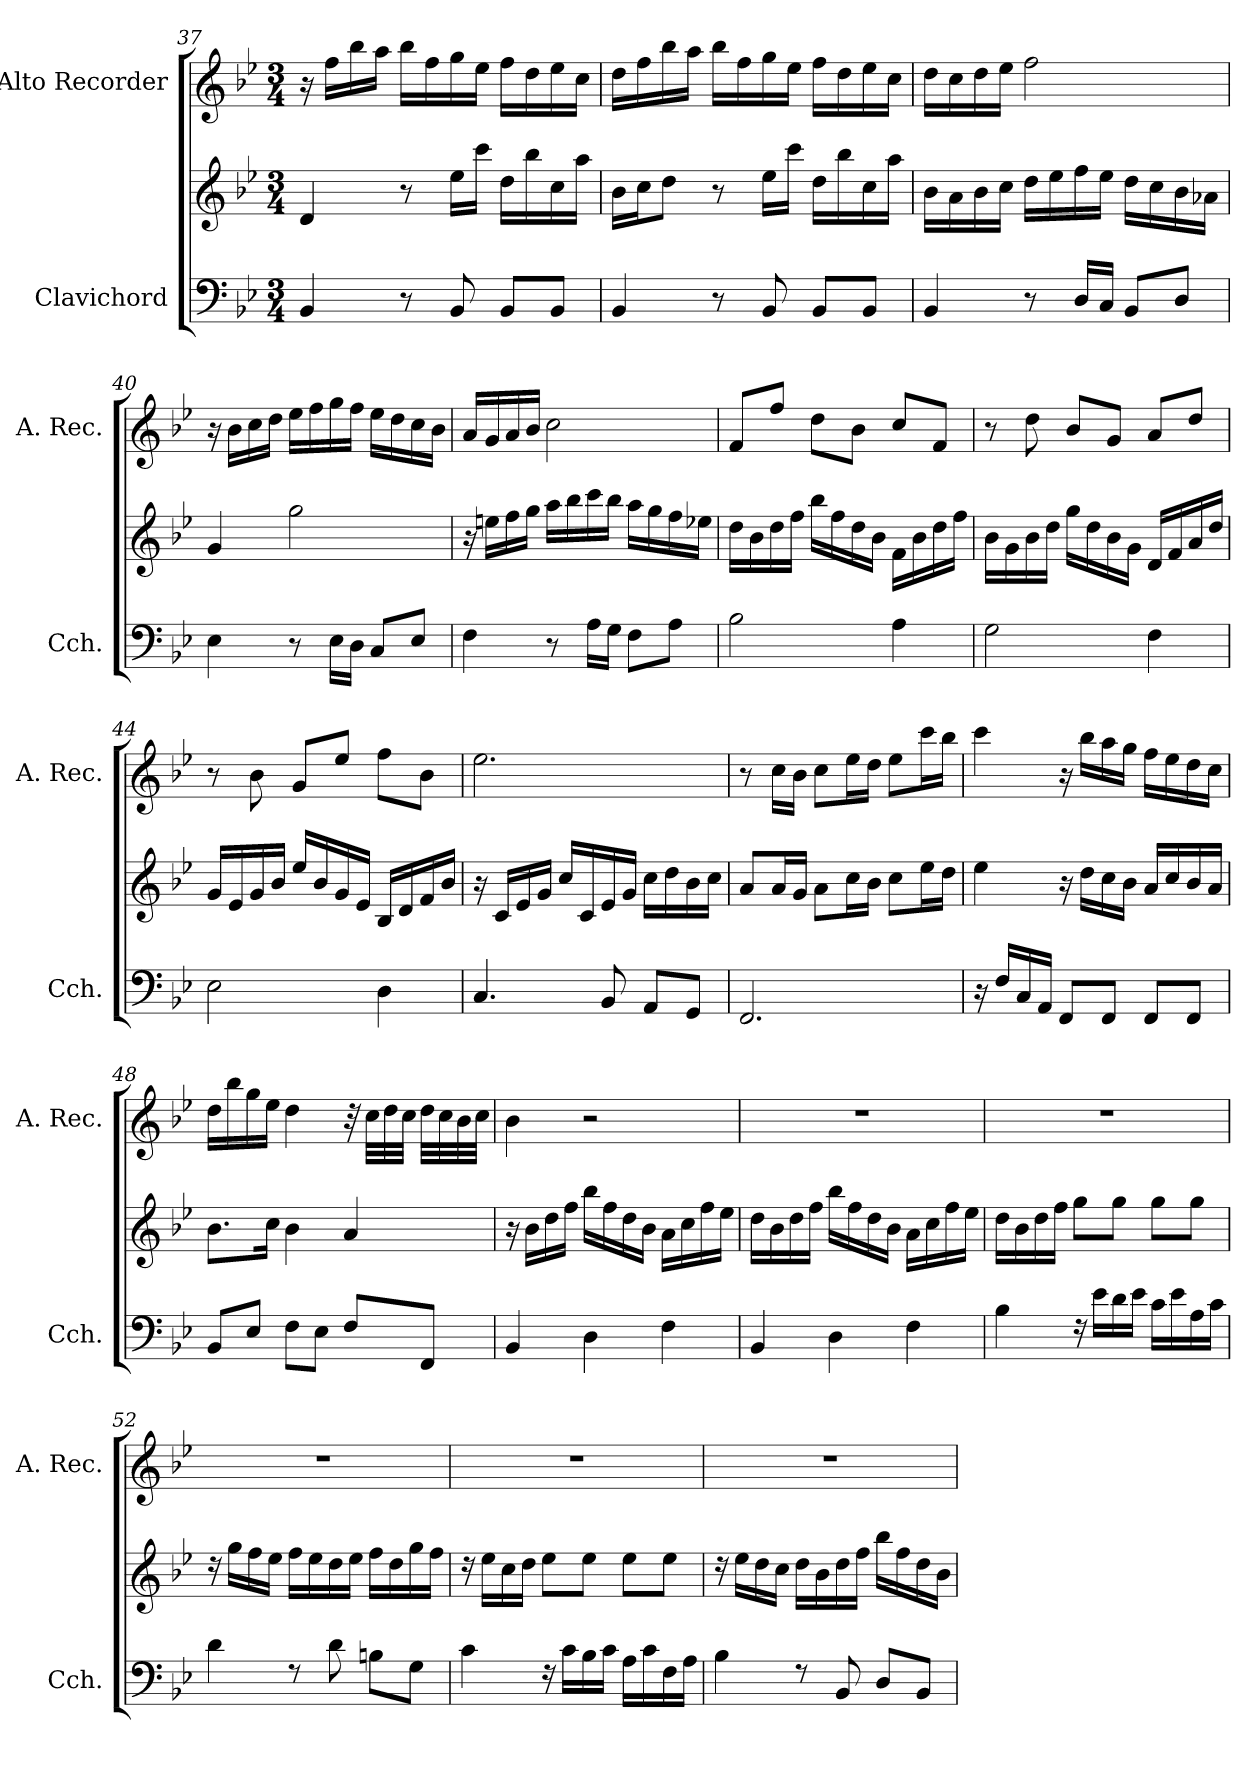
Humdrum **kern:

**kern	**kern	**kern
*part2	*part2	*part1
*staff3	*staff2	*staff1
*I"Clavichord	*	*I"Alto Recorder
*I'Cch.	*	*I'A. Rec.
!!LO:LB:g=z
*clefF4	*clefG2	*clefG2
*k[b-e-]	*k[b-e-]	*k[b-e-]
*B-:	*B-:	*B-:
*M3/4	*M3/4	*M3/4
=37	=37	=37
4BB-/	4d/	16r
.	.	16ff\LL
.	.	16bb-\
.	.	16aa\JJ
8r	8r	16bb-\LL
.	.	16ff\
8BB-/	16ee-\LL	16gg\
.	16ccc\JJ	16ee-\JJ
8BB-/L	16dd\LL	16ff\LL
.	16bb-\	16dd\
8BB-/J	16cc\	16ee-\
.	16aa\JJ	16cc\JJ
=38	=38	=38
4BB-/	16b-\LL	16dd\LL
.	16cc\J	16ff\
.	8dd\J	16bb-\
.	.	16aa\JJ
8r	8r	16bb-\LL
.	.	16ff\
8BB-/	16ee-\LL	16gg\
.	16ccc\JJ	16ee-\JJ
8BB-/L	16dd\LL	16ff\LL
.	16bb-\	16dd\
8BB-/J	16cc\	16ee-\
.	16aa\JJ	16cc\JJ
!!LO:LB:g=z
=39	=39	=39
4BB-/	16b-\LL	16dd\LL
.	16a\	16cc\
.	16b-\	16dd\
.	16cc\JJ	16ee-\JJ
8r	16dd\LL	2ff\
.	16ee-\	.
16D/LL	16ff\	.
16C/JJ	16ee-\JJ	.
8BB-/L	16dd\LL	.
.	16cc\	.
8D/J	16b-\	.
.	16a-X\JJ	.
=40	=40	=40
4E-\	4g/	16r
.	.	16b-\LL
.	.	16cc\
.	.	16dd\JJ
8r	2gg\	16ee-\LL
.	.	16ff\
16E-\LL	.	16gg\
16D\JJ	.	16ff\JJ
8C/L	.	16ee-\LL
.	.	16dd\
8E-/J	.	16cc\
.	.	16b-\JJ
!!LO:LB:g=z
=41	=41	=41
4F\	16r	16a/LL
.	16een\LL	16g/
.	16ff\	16a/
.	16gg\JJ	16b-/JJ
8r	16aa\LL	2cc\
.	16bb-\	.
16A\LL	16ccc\	.
16G\JJ	16bb-\JJ	.
8F\L	16aa\LL	.
.	16gg\	.
8A\J	16ff\	.
.	16ee-X\JJ	.
=42	=42	=42
2B-\	16dd\LL	8f/L
.	16b-\	.
.	16dd\	8ff/J
.	16ff\JJ	.
.	16bb-\LL	8dd\L
.	16ff\	.
.	16dd\	8b-\J
.	16b-\JJ	.
4A\	16f\LL	8cc/L
.	16b-\	.
.	16dd\	8f/J
.	16ff\JJ	.
!!LO:PB:g=z
=43	=43	=43
2G\	16b-\LL	8r
.	16g\	.
.	16b-\	8dd\
.	16dd\JJ	.
.	16gg\LL	8b-/L
.	16dd\	.
.	16b-\	8g/J
.	16g\JJ	.
4F\	16d/LL	8a/L
.	16f/	.
.	16a/	8dd/J
.	16dd/JJ	.
=44	=44	=44
2E-\	16g/LL	8r
.	16e-/	.
.	16g/	8b-\
.	16b-/JJ	.
.	16ee-/LL	8g/L
.	16b-/	.
.	16g/	8ee-/J
.	16e-/JJ	.
4D\	16B-/LL	8ff\L
.	16d/	.
.	16f/	8b-\J
.	16b-/JJ	.
!!LO:LB:g=z
=45	=45	=45
4.C/	16r	2.ee-\
.	16c/LL	.
.	16e-/	.
.	16g/JJ	.
.	16cc/LL	.
.	16c/	.
8BB-/	16e-/	.
.	16g/JJ	.
8AA/L	16cc\LL	.
.	16dd\	.
8GG/J	16b-\	.
.	16cc\JJ	.
=46	=46	=46
2.FF/	8a/L	8r
.	16a/L	16cc\LL
.	16g/JJ	16b-\JJ
.	8a\L	8cc\L
.	16cc\L	16ee-\L
.	16b-\JJ	16dd\JJ
.	8cc\L	8ee-\L
.	16ee-\L	16ccc\L
.	16dd\JJ	16bb-\JJ
!!LO:LB:g=z
=47	=47	=47
16r	4ee-\	4ccc\
16F/LL	.	.
16C/	.	.
16AA/JJ	.	.
8FF/L	16r	16r
.	16dd\LL	16bb-\LL
8FF/J	16cc\	16aa\
.	16b-\JJ	16gg\JJ
8FF/L	16a/LL	16ff\LL
.	16cc/	16ee-\
8FF/J	16b-/	16dd\
.	16a/JJ	16cc\JJ
=48	=48	=48
8BB-/L	8.b-\L	16dd\LL
.	.	16bb-\
8E-/J	.	16gg\
.	16cc\Jk	16ee-\JJ
8F\L	4b-\	4dd\
8E-\J	.	.
8F/L	4a/	32r
.	.	32cc\LLL
.	.	32dd\
.	.	32cc\JJJ
8FF/J	.	32dd\LLL
.	.	32cc\
.	.	32b-\
.	.	32cc\JJJ
!!LO:LB:g=z
=49	=49	=49
4BB-/	16r	4b-\
.	16b-\LL	.
.	16dd\	.
.	16ff\JJ	.
4D\	16bb-\LL	2r
.	16ff\	.
.	16dd\	.
.	16b-\JJ	.
4F\	16a\LL	.
.	16cc\	.
.	16ff\	.
.	16ee-\JJ	.
=50	=50	=50
4BB-/	16dd\LL	2.r
.	16b-\	.
.	16dd\	.
.	16ff\JJ	.
4D\	16bb-\LL	.
.	16ff\	.
.	16dd\	.
.	16b-\JJ	.
4F\	16a\LL	.
.	16cc\	.
.	16ff\	.
.	16ee-\JJ	.
!!LO:PB:g=z
=51	=51	=51
4B-\	16dd\LL	2.r
.	16b-\	.
.	16dd\	.
.	16ff\JJ	.
16rF	8gg\L	.
16e-\LL	.	.
16d\	8gg\J	.
16e-\JJ	.	.
16c\LL	8gg\L	.
16e-\	.	.
16A\	8gg\J	.
16c\JJ	.	.
=52	=52	=52
4d\	16rdd	2.r
.	16gg\LL	.
.	16ff\	.
.	16ee-\JJ	.
8rF	16ff\LL	.
.	16ee-\	.
8d\	16dd\	.
.	16ee-\JJ	.
8Bn\L	16ff\LL	.
.	16dd\	.
8G\J	16gg\	.
.	16ff\JJ	.
!!LO:LB:g=z
=53	=53	=53
4c\	16rdd	2.r
.	16ee-\LL	.
.	16cc\	.
.	16dd\JJ	.
16rF	8ee-\L	.
16c\LL	.	.
16B-\	8ee-\J	.
16c\JJ	.	.
16A\LL	8ee-\L	.
16c\	.	.
16F\	8ee-\J	.
16A\JJ	.	.
=54	=54	=54
4B-\	16rdd	2.r
.	16ee-\LL	.
.	16dd\	.
.	16cc\JJ	.
8rF	16dd\LL	.
.	16b-\	.
8BB-/	16dd\	.
.	16ff\JJ	.
8D/L	16bb-\LL	.
.	16ff\	.
8BB-/J	16dd\	.
.	16b-\JJ	.
=	=	=
*-	*-	*-
